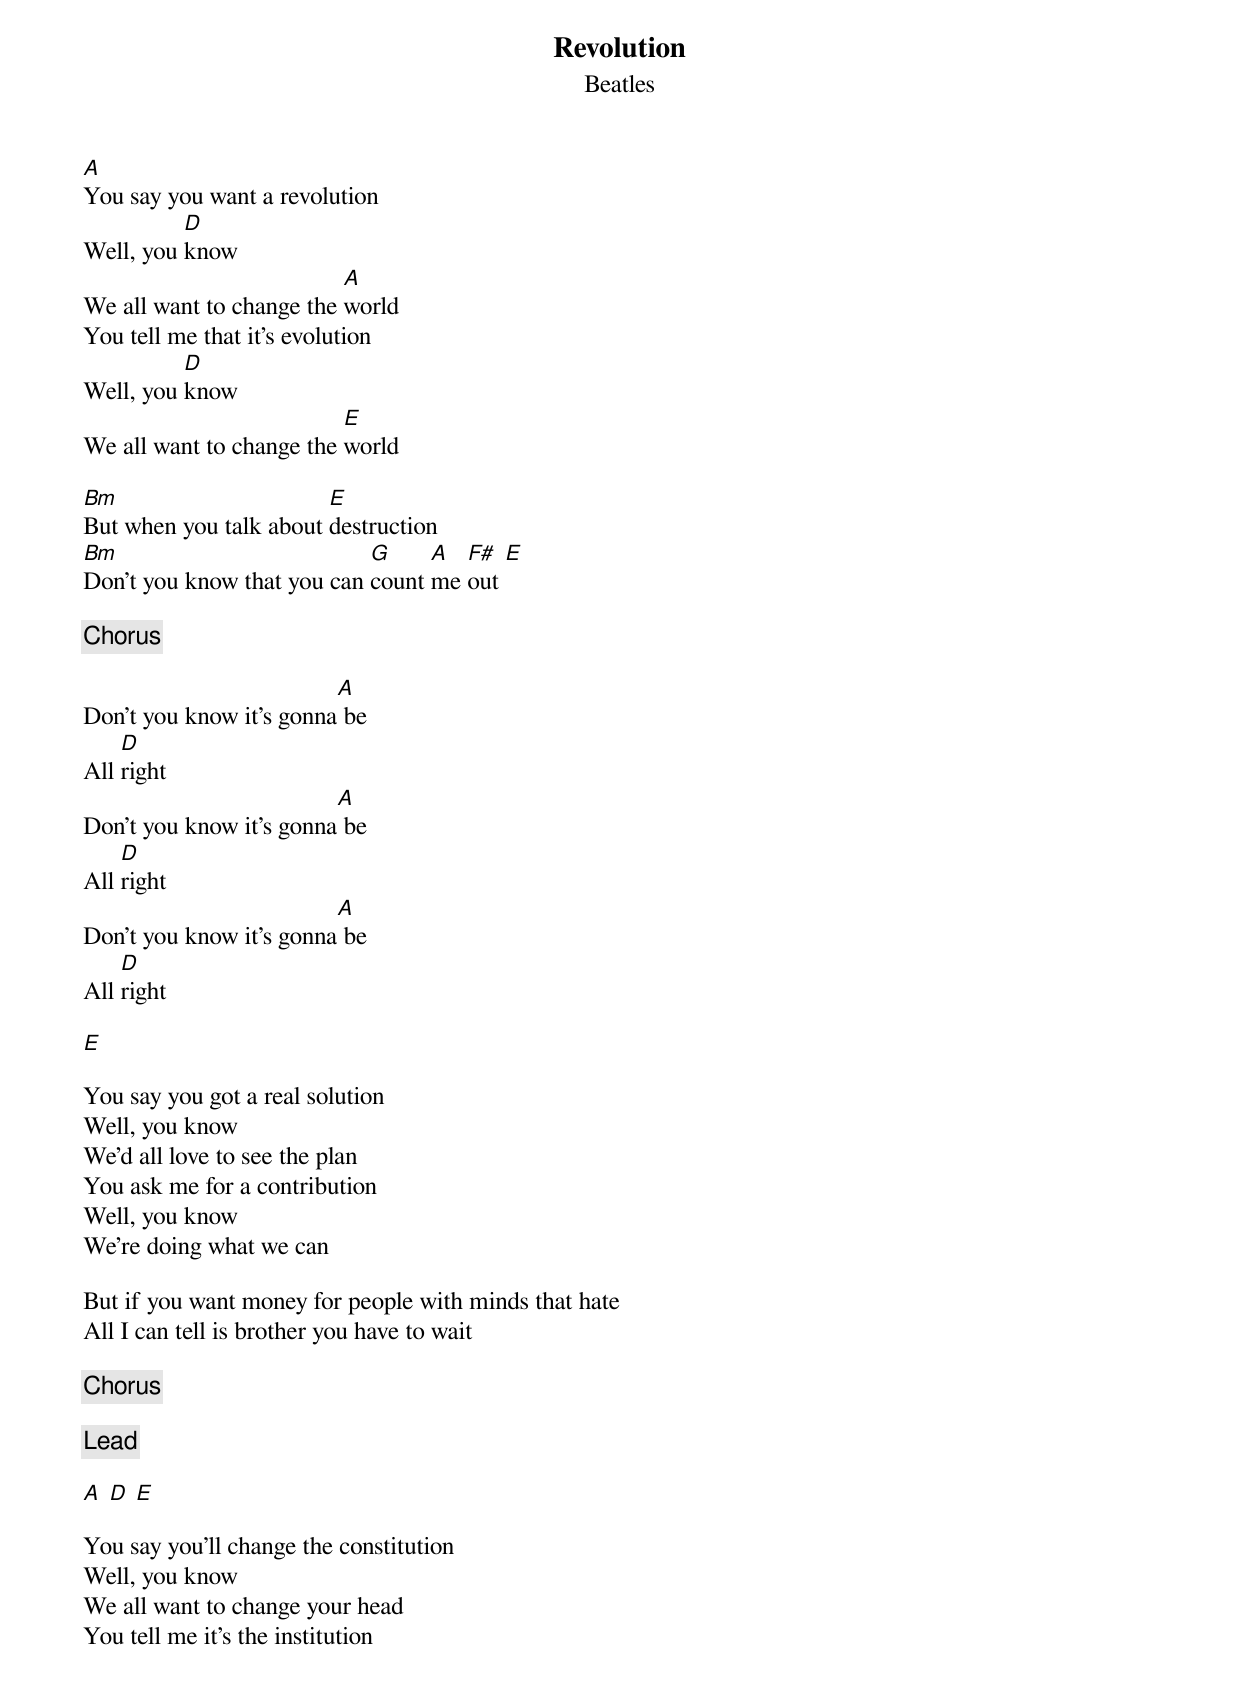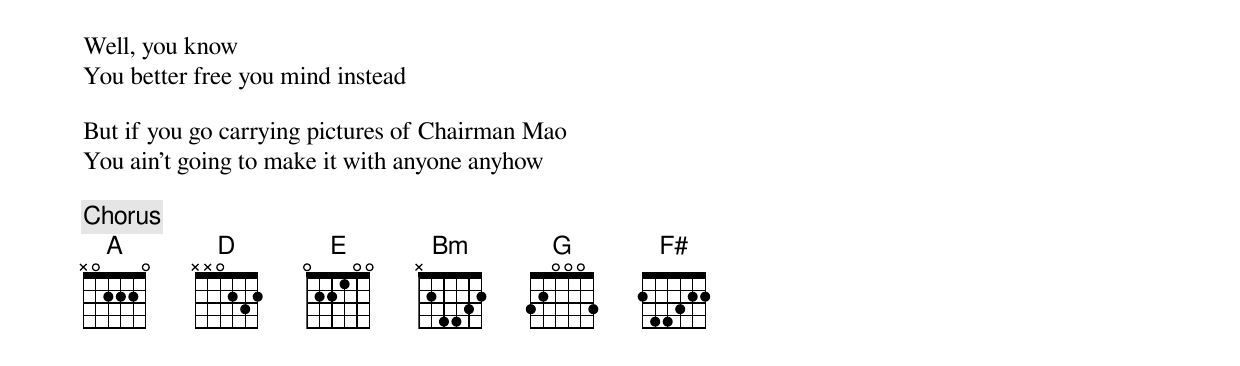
{title:Revolution}
{subtitle:Beatles}
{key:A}

[A]You say you want a revolution
Well, you [D]know
We all want to change the [A]world
You tell me that it's evolution
Well, you [D]know
We all want to change the [E]world

[Bm]But when you talk about [E]destruction
[Bm]Don't you know that you can [G]count [A]me [F#]out [E]

{c:Chorus}

Don't you know it's gonna[A] be
All [D]right
Don't you know it's gonna[A] be
All [D]right
Don't you know it's gonna[A] be
All [D]right

[E]

You say you got a real solution
Well, you know
We'd all love to see the plan
You ask me for a contribution
Well, you know
We're doing what we can

But if you want money for people with minds that hate
All I can tell is brother you have to wait

{c:Chorus}

{c:Lead}

[A] [D] [E]

You say you'll change the constitution
Well, you know
We all want to change your head
You tell me it's the institution
Well, you know
You better free you mind instead

But if you go carrying pictures of Chairman Mao
You ain't going to make it with anyone anyhow

{c:Chorus}
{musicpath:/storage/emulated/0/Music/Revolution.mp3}
